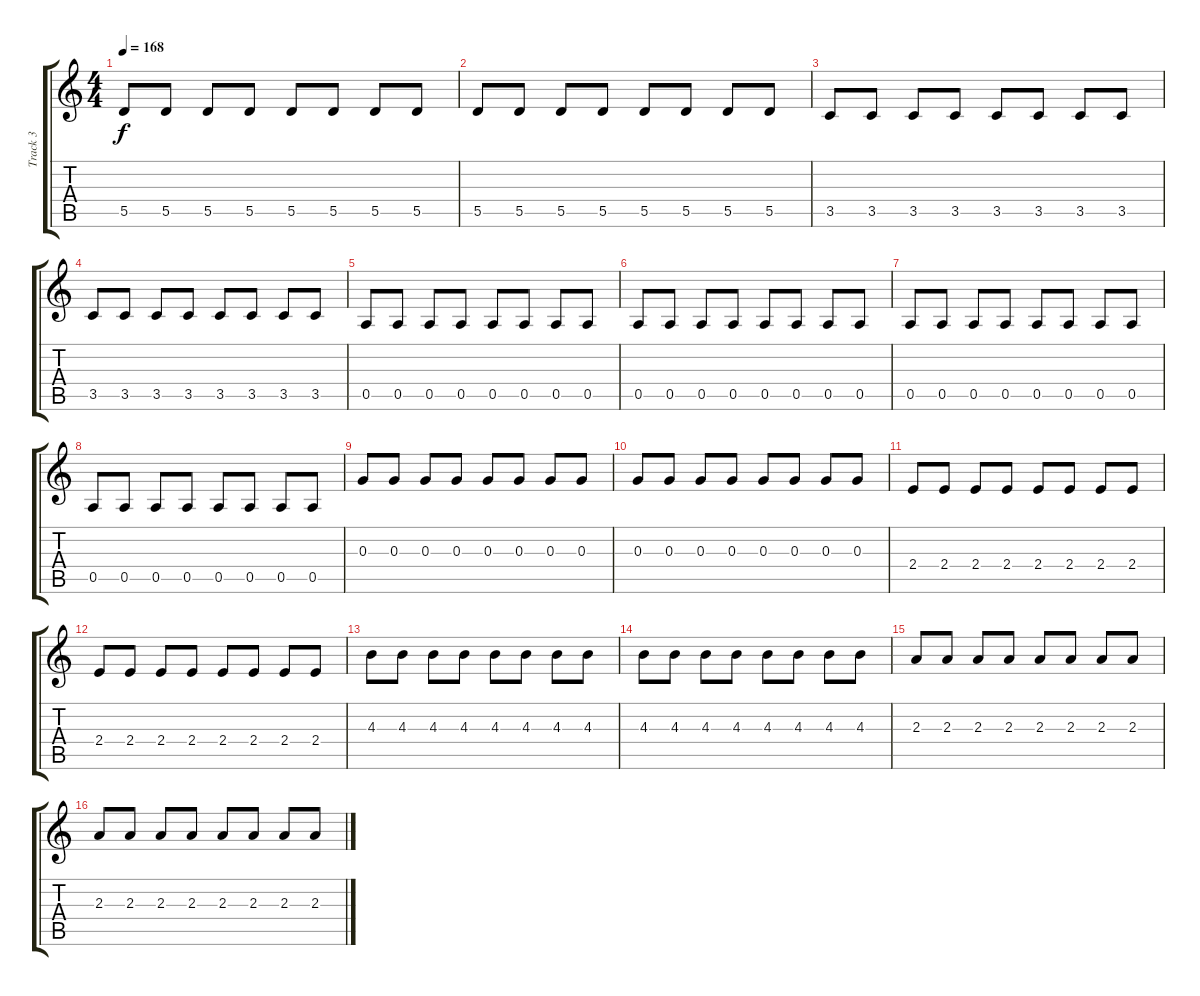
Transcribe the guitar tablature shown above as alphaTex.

\track ("Track 3" "Track 3") {instrument electricbassfinger}
\staff {score tabs}
\tuning (E4 B3 G3 D3 A2 E2) {hide}
\ts (4 4)
\tempo 168
\clef g2
\ks c
5.5.8{dy f} 5.5.8 5.5.8 5.5.8 5.5.8 5.5.8 5.5.8 5.5.8 |
5.5.8 5.5.8 5.5.8 5.5.8 5.5.8 5.5.8 5.5.8 5.5.8 |
3.5.8 3.5.8 3.5.8 3.5.8 3.5.8 3.5.8 3.5.8 3.5.8 |
3.5.8 3.5.8 3.5.8 3.5.8 3.5.8 3.5.8 3.5.8 3.5.8 |
0.5.8 0.5.8 0.5.8 0.5.8 0.5.8 0.5.8 0.5.8 0.5.8 |
0.5.8 0.5.8 0.5.8 0.5.8 0.5.8 0.5.8 0.5.8 0.5.8 |
0.5.8 0.5.8 0.5.8 0.5.8 0.5.8 0.5.8 0.5.8 0.5.8 |
0.5.8 0.5.8 0.5.8 0.5.8 0.5.8 0.5.8 0.5.8 0.5.8 |
0.3.8 0.3.8 0.3.8 0.3.8 0.3.8 0.3.8 0.3.8 0.3.8 |
0.3.8 0.3.8 0.3.8 0.3.8 0.3.8 0.3.8 0.3.8 0.3.8 |
2.4.8 2.4.8 2.4.8 2.4.8 2.4.8 2.4.8 2.4.8 2.4.8 |
2.4.8 2.4.8 2.4.8 2.4.8 2.4.8 2.4.8 2.4.8 2.4.8 |
4.3.8 4.3.8 4.3.8 4.3.8 4.3.8 4.3.8 4.3.8 4.3.8 |
4.3.8 4.3.8 4.3.8 4.3.8 4.3.8 4.3.8 4.3.8 4.3.8 |
2.3.8 2.3.8 2.3.8 2.3.8 2.3.8 2.3.8 2.3.8 2.3.8 |
2.3.8 2.3.8 2.3.8 2.3.8 2.3.8 2.3.8 2.3.8 2.3.8
